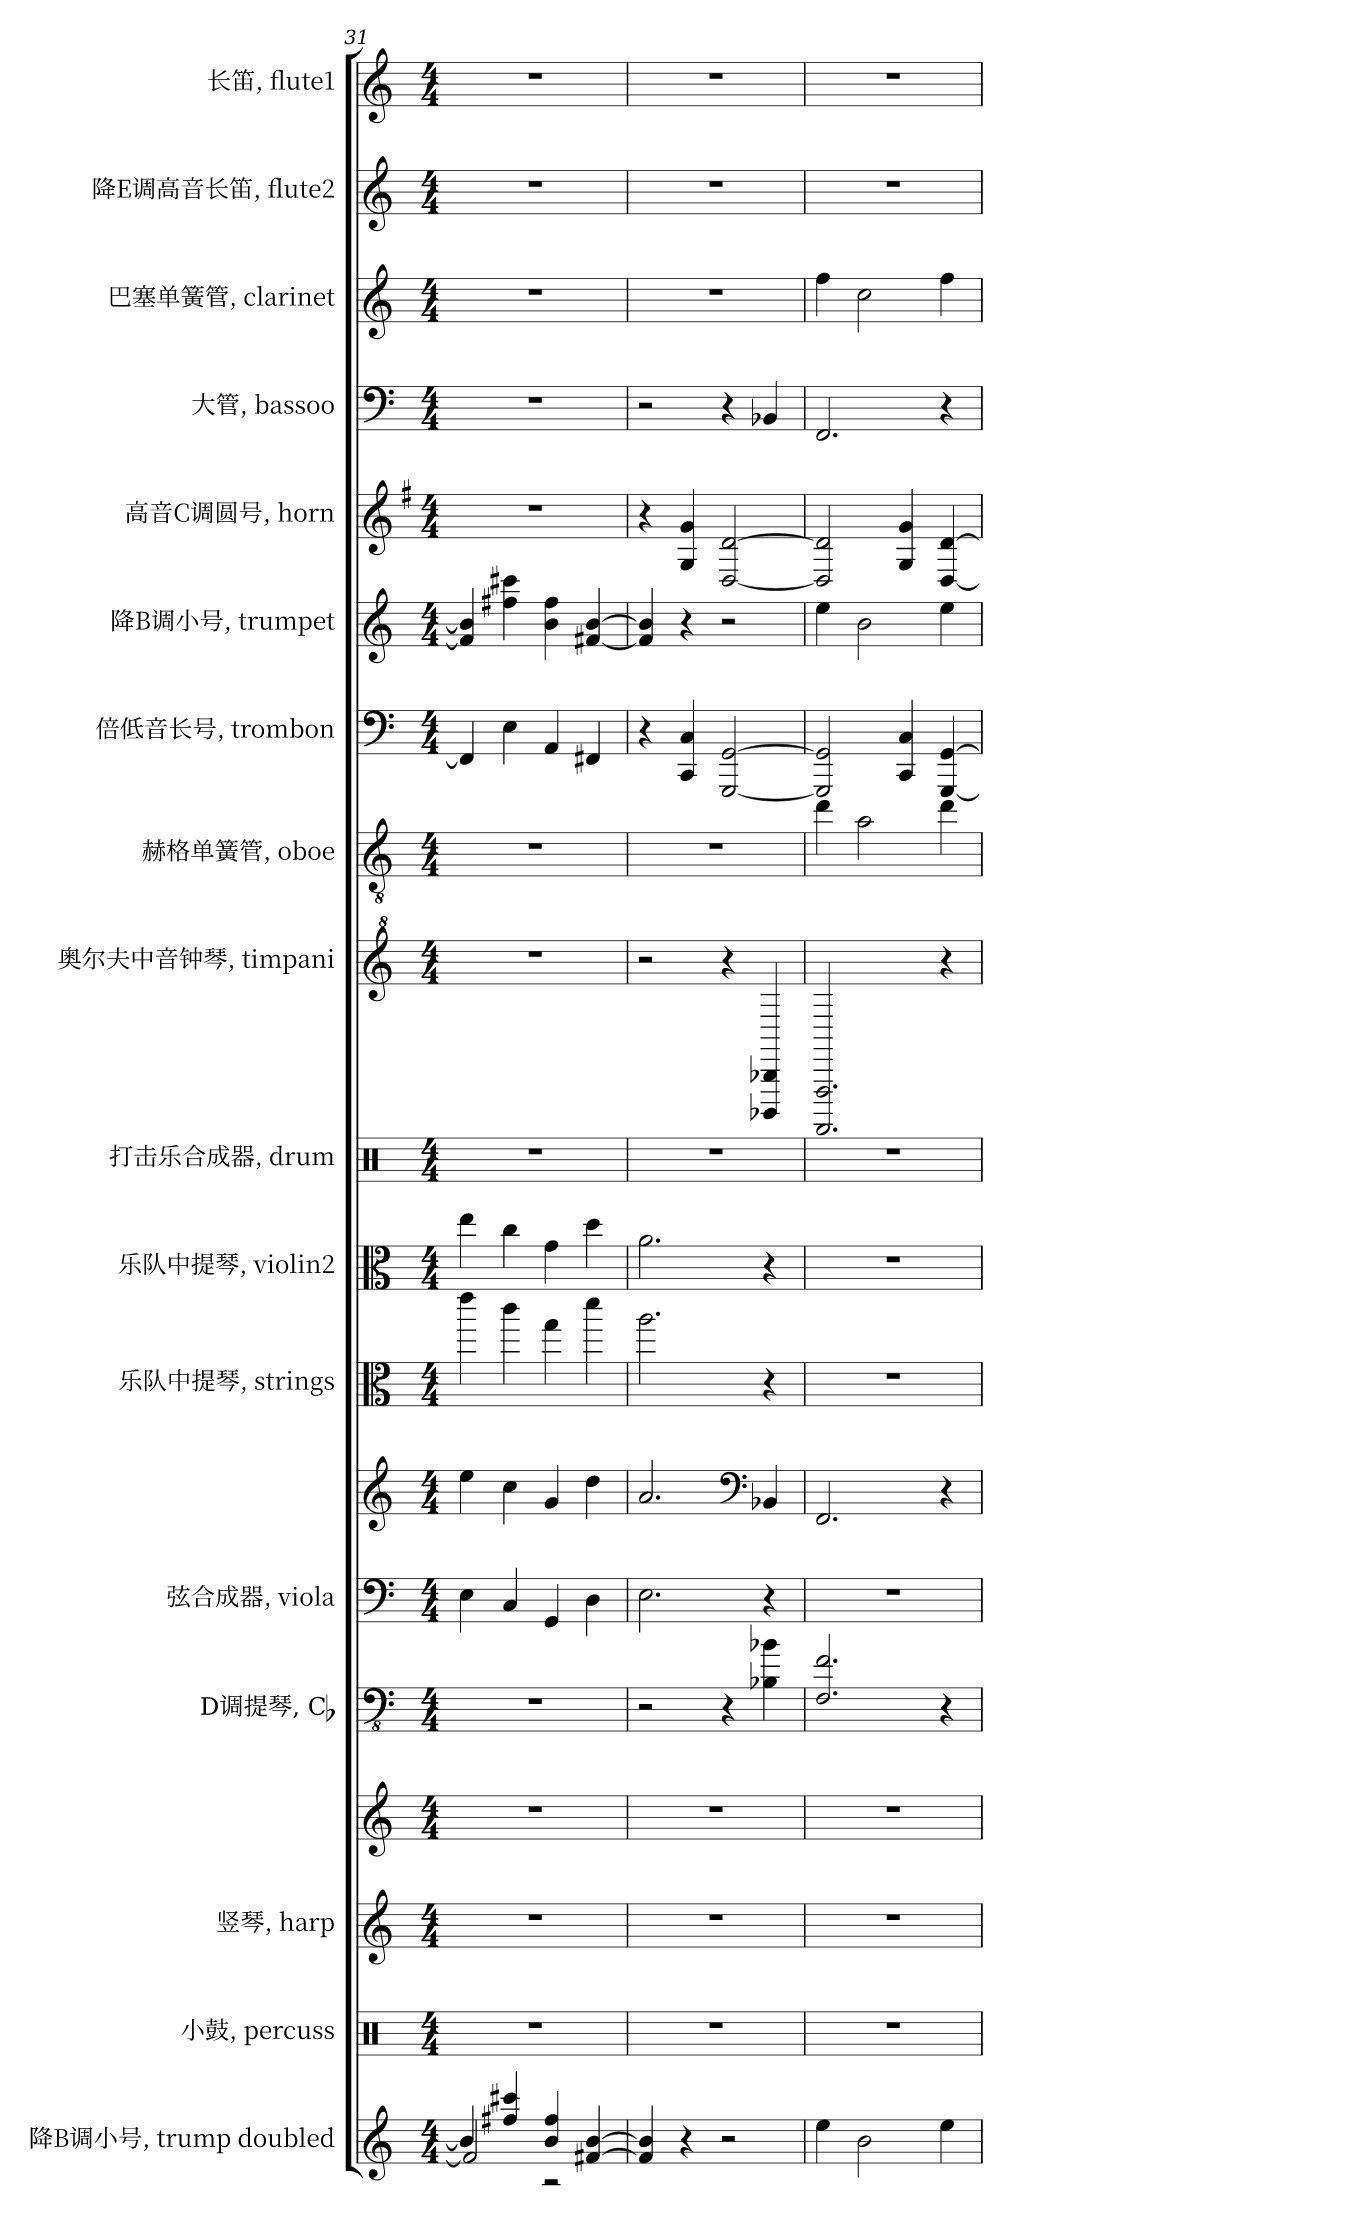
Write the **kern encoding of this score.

**kern	**kern	**kern	**kern	**kern	**kern	**kern	**kern	**kern	**kern	**kern	**kern	**kern	**kern	**kern	**kern	**kern	**kern	**kern
*part17	*part16	*part15	*part15	*part14	*part13	*part13	*part12	*part11	*part10	*part9	*part8	*part7	*part6	*part5	*part4	*part3	*part2	*part1
*staff19	*staff18	*staff17	*staff16	*staff15	*staff14	*staff13	*staff12	*staff11	*staff10	*staff9	*staff8	*staff7	*staff6	*staff5	*staff4	*staff3	*staff2	*staff1
*I"降B调小号, trump doubled	*I"小鼓, percuss	*I"竖琴, harp	*	*I"D调提琴, Cb	*I"弦合成器, viola	*	*I"乐队中提琴, strings	*I"乐队中提琴, violin2	*I"打击乐合成器, drum	*I"奥尔夫中音钟琴, timpani	*I"赫格单簧管, oboe	*I"倍低音长号, trombon	*I"降B调小号, trumpet	*I"高音C调圆号, horn	*I"大管, bassoo	*I"巴塞单簧管, clarinet	*I"降E调高音长笛, flute2	*I"长笛, flute1
*	*	*I'Hrp.	*	*	*	*	*	*	*	*	*	*	*I'B♭ Tpt.	*	*	*	*	*I'Fl.
*clefG2	*clefX	*clefG2	*clefG2	*clefFv4	*clefF4	*clefG2	*clefC3	*clefC3	*clefX	*clefG^2	*clefGv2	*clefF4	*clefG2	*clefG2	*clefF4	*clefG2	*clefG2	*clefG2
*ITrd1c2	*	*	*	*ITrd7c12	*	*	*	*	*	*	*	*	*ITrd1c2	*ITrd4c7	*	*ITrd2c3	*ITrd-2c-3	*
*k[b-e-]	*k[]	*k[]	*k[]	*k[]	*k[]	*k[]	*k[]	*k[]	*k[]	*k[]	*k[]	*k[]	*k[b-e-]	*k[]	*k[]	*k[f#c#g#]	*k[b-e-a-]	*k[]
*M4/4	*M4/4	*M4/4	*M4/4	*M4/4	*M4/4	*M4/4	*M4/4	*M4/4	*M4/4	*M4/4	*M4/4	*M4/4	*M4/4	*M4/4	*M4/4	*M4/4	*M4/4	*M4/4
=31	=31	=31	=31	=31	=31	=31	=31	=31	=31	=31	=31	=31	=31	=31	=31	=31	=31	=31
*^	*	*	*	*	*	*	*	*	*	*	*	*	*	*	*	*	*	*
4a/]	2e/]	1r	1r	1r	1r	4E\	4ee\	4eee\	4ee\	1r	1r	1r	4FF#/]	4e/] 4a/]	1r	1r	1r	1r	1r
4een/ 4bbn/	.	.	.	.	.	4C/	4cc\	4ccc\	4cc\	.	.	.	4E\	4een\ 4bbn\	.	.	.	.	.
4a/ 4ee/	2r	.	.	.	.	4GG/	4g/	4gg\	4g\	.	.	.	4AA/	4a\ 4ee\	.	.	.	.	.
[4en/ [4a/	.	.	.	.	.	4D\	4dd\	4ddd\	4dd\	.	.	.	4FF#X/	[4en/ [4a/	.	.	.	.	.
*v	*v	*	*	*	*	*	*	*	*	*	*	*	*	*	*	*	*	*	*
=32	=32	=32	=32	=32	=32	=32	=32	=32	=32	=32	=32	=32	=32	=32	=32	=32	=32	=32
*	*	*	*	*	*	*	*	*	*	*	*	*	*	*	*	*	*	*MM76
4e/] 4a/]	1r	1r	1r	2r	2.E\	2.a/	2.aa\	2.a\	1r	2r	1r	4r	4e/] 4a/]	4r	2r	1r	1r	1r
4r	.	.	.	.	.	.	.	.	.	.	.	4CC/ 4C/	4r	4C/ 4c/	.	.	.	.
2r	.	.	.	4r	.	.	.	.	.	4r	.	[2GGG/ [2GG/	2r	[2GG/ [2G/	4r	.	.	.
*	*	*	*	*	*	*clefF4	*	*	*	*	*	*	*	*	*	*	*	*
.	.	.	.	4BBB-X\ 4BB-X\	4r	4BB-X/	4r	4r	.	4BBB-X/ 4BB-X/	.	.	.	.	4BB-X/	.	.	.
=33	=33	=33	=33	=33	=33	=33	=33	=33	=33	=33	=33	=33	=33	=33	=33	=33	=33	=33
4dd\	1r	1r	1r	2.FFF/ 2.FF/	1r	2.FF/	1r	1r	1r	2.FFF/ 2.FF/	4dd\	2GGG/] 2GG/]	4dd\	2GG/] 2G/]	2.FF/	4dd\	1r	1r
2a\	.	.	.	.	.	.	.	.	.	.	2a\	.	2a\	.	.	2a\	.	.
.	.	.	.	.	.	.	.	.	.	.	.	4CC/ 4C/	.	4C/ 4c/	.	.	.	.
4dd\	.	.	.	4r	.	4r	.	.	.	4r	4dd\	[4GGG/ [4GG/	4dd\	[4GG/ [4G/	4r	4dd\	.	.
=	=	=	=	=	=	=	=	=	=	=	=	=	=	=	=	=	=	=
*-	*-	*-	*-	*-	*-	*-	*-	*-	*-	*-	*-	*-	*-	*-	*-	*-	*-	*-
